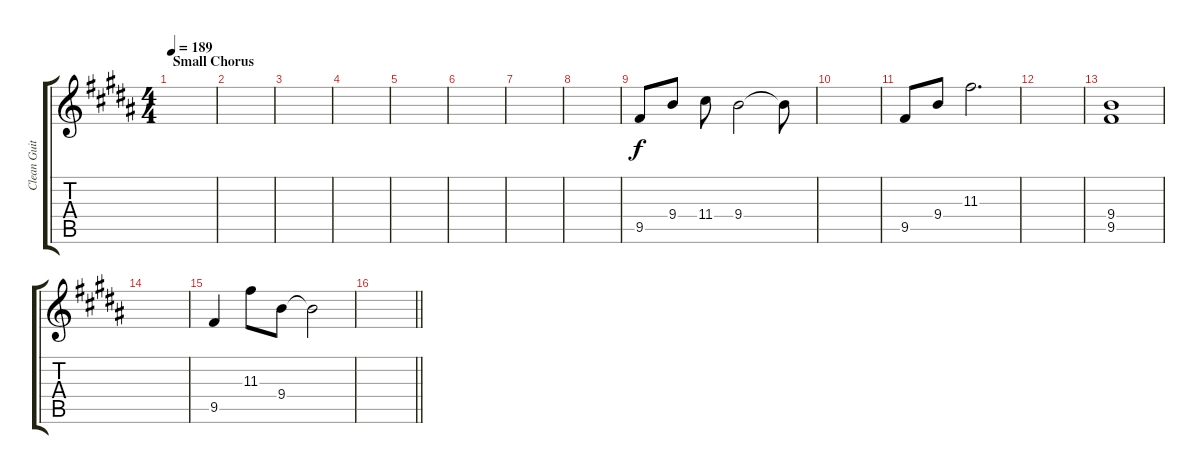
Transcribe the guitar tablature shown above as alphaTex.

\track ("Clean Guitar" "Clean Guit") {instrument electricguitarclean}
\staff {score tabs}
\tuning (E4 B3 G3 D3 A2 E2) {hide}
\ts (4 4)
\section ("" "Small Chorus")
\tempo 189
\clef g2
\ks b
|
|
|
|
|
|
|
|
9.5.8 9.4.8 11.4.8 9.4.2 9.4{t}.8 |
|
9.5.8 9.4.8 11.3.2{d} |
|
(9.4 9.5).1 |
|
9.5.4 11.3.8 9.4.8 9.4{t}.2 |
\barLineRight lightlight
